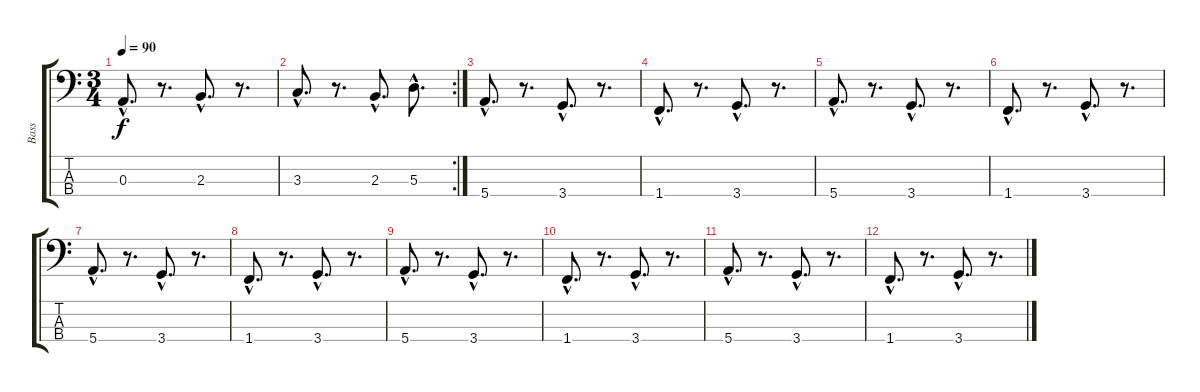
\track ("Bass" "Bass") {instrument electricbassfinger}
\staff {score tabs}
\tuning (G2 D2 A1 E1) {hide}
\ts (3 4)
\tempo 90
\clef f4
\ks c
0.3{hac}.8{d dy f} r.8{d} 2.3{hac}.8{d} r.8{d} |
\rc 2
3.3{hac}.8{d} r.8{d} 2.3{hac}.8{d} 5.3{hac}.8{d} |
5.4{hac}.8{d} r.8{d} 3.4{hac}.8{d} r.8{d} |
1.4{hac}.8{d} r.8{d} 3.4{hac}.8{d} r.8{d} |
5.4{hac}.8{d} r.8{d} 3.4{hac}.8{d} r.8{d} |
1.4{hac}.8{d} r.8{d} 3.4{hac}.8{d} r.8{d} |
5.4{hac}.8{d} r.8{d} 3.4{hac}.8{d} r.8{d} |
1.4{hac}.8{d} r.8{d} 3.4{hac}.8{d} r.8{d} |
5.4{hac}.8{d} r.8{d} 3.4{hac}.8{d} r.8{d} |
1.4{hac}.8{d} r.8{d} 3.4{hac}.8{d} r.8{d} |
5.4{hac}.8{d} r.8{d} 3.4{hac}.8{d} r.8{d} |
1.4{hac}.8{d} r.8{d} 3.4{hac}.8{d} r.8{d}
